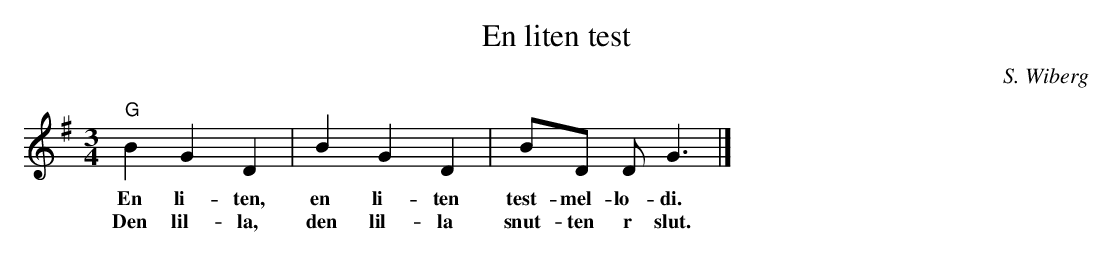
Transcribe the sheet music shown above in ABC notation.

X:1
T:En liten test
M:3/4
L:1/8
C:S. Wiberg
K:G
"G" B2G2D2 | B2G2D2 | BD D G3|]
w:En li-ten, en li-ten test-mel-lo-di.
w:Den lil-la, den lil-la snut-ten  r slut.
